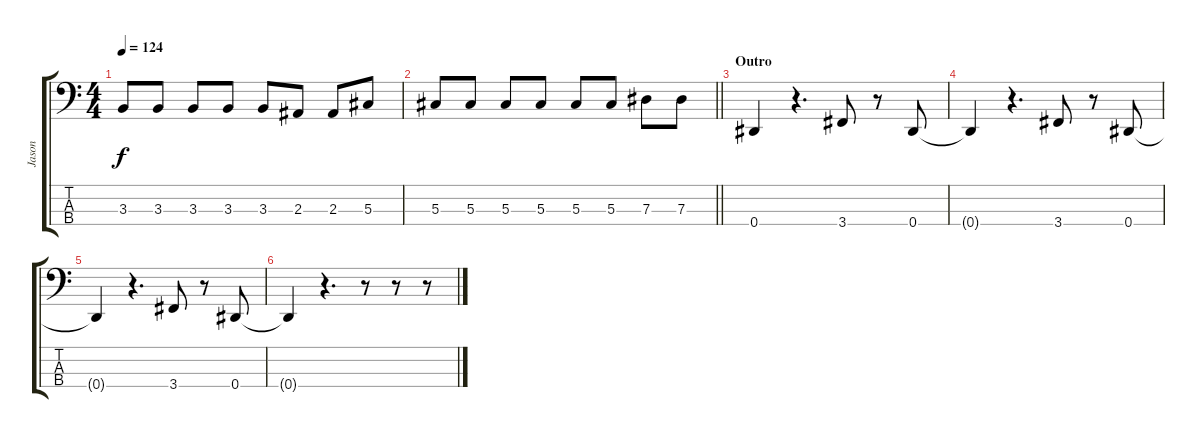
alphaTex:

\track ("Jason" "Jason") {instrument electricbassfinger}
\staff {score tabs}
\tuning (Gb2 Db2 Ab1 Eb1) {hide}
\ts (4 4)
\tempo 124
\clef f4
\ks c
3.3.8{dy f} 3.3.8 3.3.8 3.3.8 3.3.8 2.3.8 2.3.8 5.3.8 |
\barLineRight lightlight
5.3.8 5.3.8 5.3.8 5.3.8 5.3.8 5.3.8 7.3.8 7.3.8 |
\section ("" "Outro")
0.4.4 r.4{d} 3.4.8 r.8 0.4.8 |
0.4{t}.4 r.4{d} 3.4.8 r.8 0.4.8 |
0.4{t}.4 r.4{d} 3.4.8 r.8 0.4.8 |
0.4{t}.4 r.4{d} r.8 r.8 r.8
